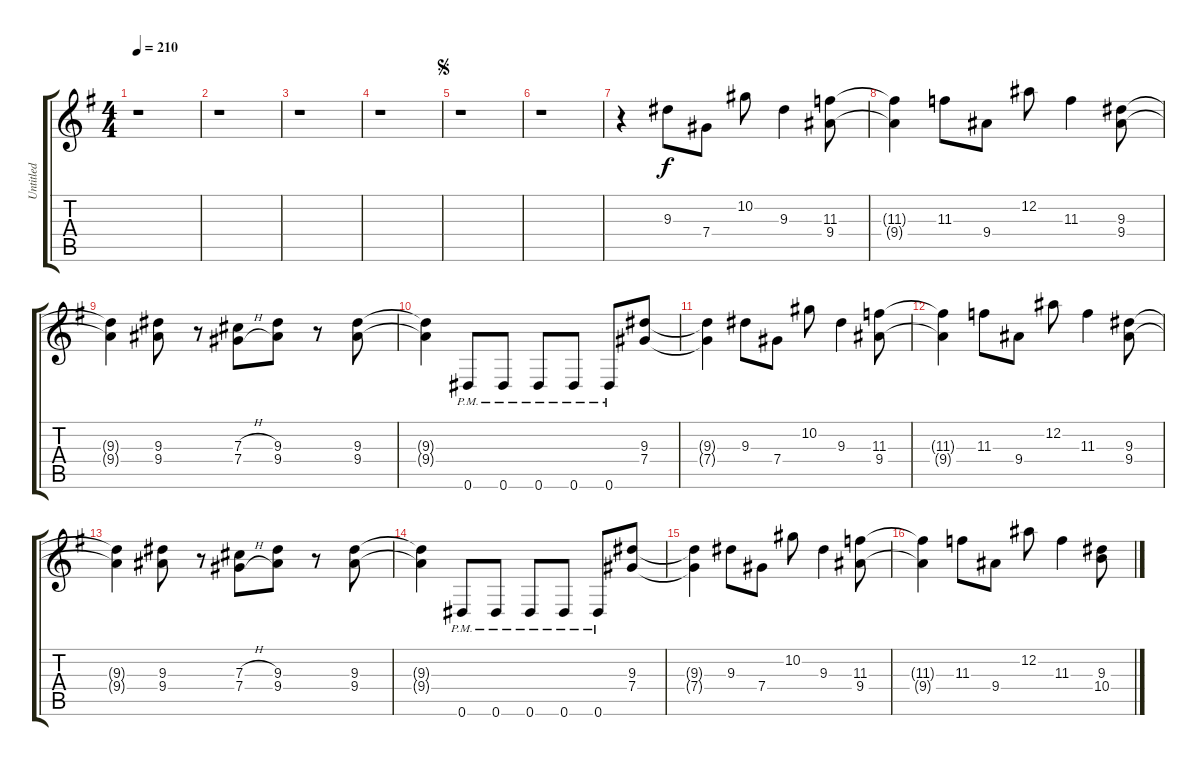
\track ("Untitled" "Untitled") {instrument distortionguitar}
\staff {score tabs}
\tuning (Eb4 Bb3 Gb3 Db3 Ab2 Eb2) {hide}
\ts (4 4)
\tempo 210
\clef g2
\ks g
r.1{dy f} |
r.1 |
r.1 |
r.1 |
\jump segno
r.1 |
r.1 |
r.4 9.3.8 7.4.8 10.2.8 9.3.4 (11.3 9.4).8 |
(11.3{t} 9.4{t}).4 11.3.8 9.4.8 12.2.8 11.3.4 (9.3 9.4).8 |
(9.3{t} 9.4{t}).4 (9.3 9.4).8 r.8 (7.3{h} 7.4{h}).8 (9.3 9.4).8 r.8 (9.3 9.4).8 |
(9.3{t} 9.4{t}).4 0.6{pm}.8 0.6{pm}.8 0.6{pm}.8 0.6{pm}.8 0.6{pm}.8 (9.3 7.4).8 |
(9.3{t} 7.4{t}).4 9.3.8 7.4.8 10.2.8 9.3.4 (11.3 9.4).8 |
(11.3{t} 9.4{t}).4 11.3.8 9.4.8 12.2.8 11.3.4 (9.3 9.4).8 |
(9.3{t} 9.4{t}).4 (9.3 9.4).8 r.8 (7.3{h} 7.4{h}).8 (9.3 9.4).8 r.8 (9.3 9.4).8 |
(9.3{t} 9.4{t}).4 0.6{pm}.8 0.6{pm}.8 0.6{pm}.8 0.6{pm}.8 0.6{pm}.8 (9.3 7.4).8 |
(9.3{t} 7.4{t}).4 9.3.8 7.4.8 10.2.8 9.3.4 (11.3 9.4).8 |
(11.3{t} 9.4{t}).4 11.3.8 9.4.8 12.2.8 11.3.4 (9.3 10.4).8
